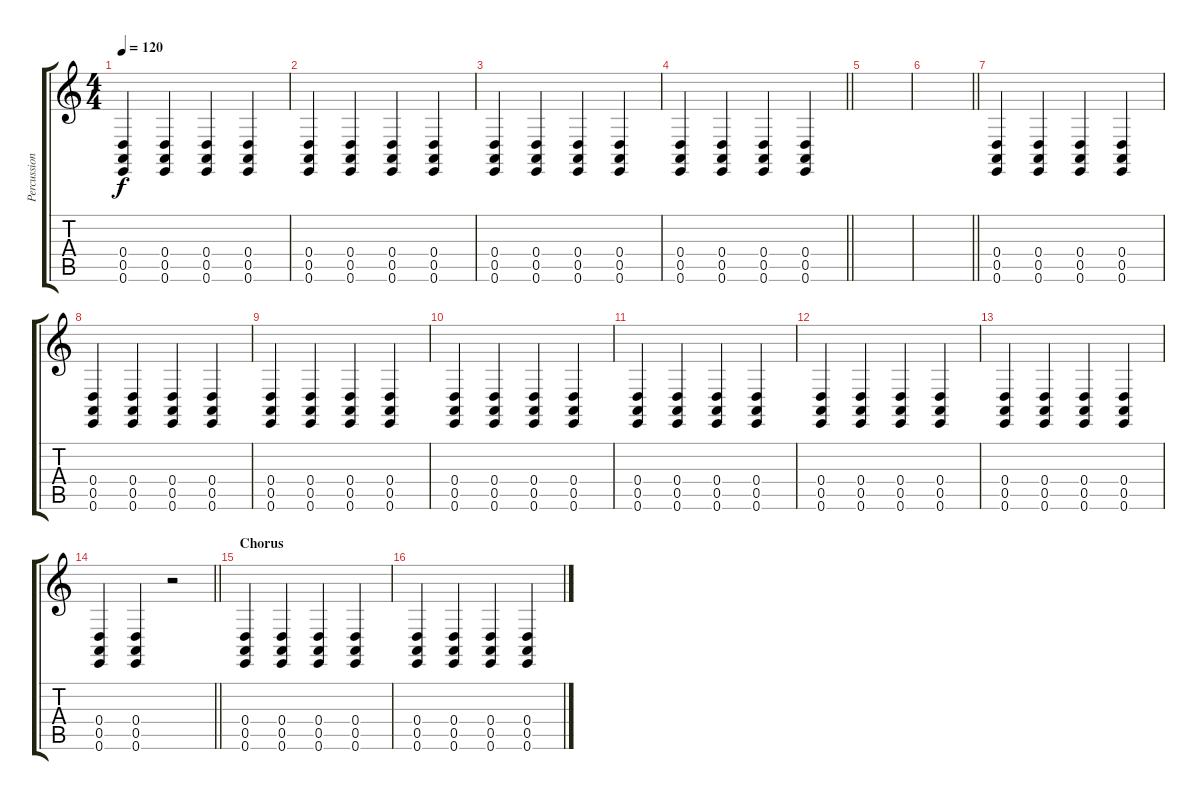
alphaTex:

\track ("Percussion" "Percussion") {instrument melodictom}
\staff {score tabs}
\tuning (E4 B3 G3 D3 A2 E2) {hide}
\ts (4 4)
\tempo 120
\clef g2
\ks c
(0.4 0.5 0.6).4{dy f} (0.4 0.5 0.6).4 (0.4 0.5 0.6).4 (0.4 0.5 0.6).4 |
(0.4 0.5 0.6).4 (0.4 0.5 0.6).4 (0.4 0.5 0.6).4 (0.4 0.5 0.6).4 |
(0.4 0.5 0.6).4 (0.4 0.5 0.6).4 (0.4 0.5 0.6).4 (0.4 0.5 0.6).4 |
\barLineRight lightlight
(0.4 0.5 0.6).4 (0.4 0.5 0.6).4 (0.4 0.5 0.6).4 (0.4 0.5 0.6).4 |
\section ("" "")
|
\barLineRight lightlight
|
\section ("" "")
(0.4 0.5 0.6).4 (0.4 0.5 0.6).4 (0.4 0.5 0.6).4 (0.4 0.5 0.6).4 |
(0.4 0.5 0.6).4 (0.4 0.5 0.6).4 (0.4 0.5 0.6).4 (0.4 0.5 0.6).4 |
(0.4 0.5 0.6).4 (0.4 0.5 0.6).4 (0.4 0.5 0.6).4 (0.4 0.5 0.6).4 |
(0.4 0.5 0.6).4 (0.4 0.5 0.6).4 (0.4 0.5 0.6).4 (0.4 0.5 0.6).4 |
(0.4 0.5 0.6).4 (0.4 0.5 0.6).4 (0.4 0.5 0.6).4 (0.4 0.5 0.6).4 |
(0.4 0.5 0.6).4 (0.4 0.5 0.6).4 (0.4 0.5 0.6).4 (0.4 0.5 0.6).4 |
(0.4 0.5 0.6).4 (0.4 0.5 0.6).4 (0.4 0.5 0.6).4 (0.4 0.5 0.6).4 |
\barLineRight lightlight
(0.4 0.5 0.6).4 (0.4 0.5 0.6).4 r.2 |
\section ("" "Chorus")
(0.4 0.5 0.6).4 (0.4 0.5 0.6).4 (0.4 0.5 0.6).4 (0.4 0.5 0.6).4 |
(0.4 0.5 0.6).4 (0.4 0.5 0.6).4 (0.4 0.5 0.6).4 (0.4 0.5 0.6).4
